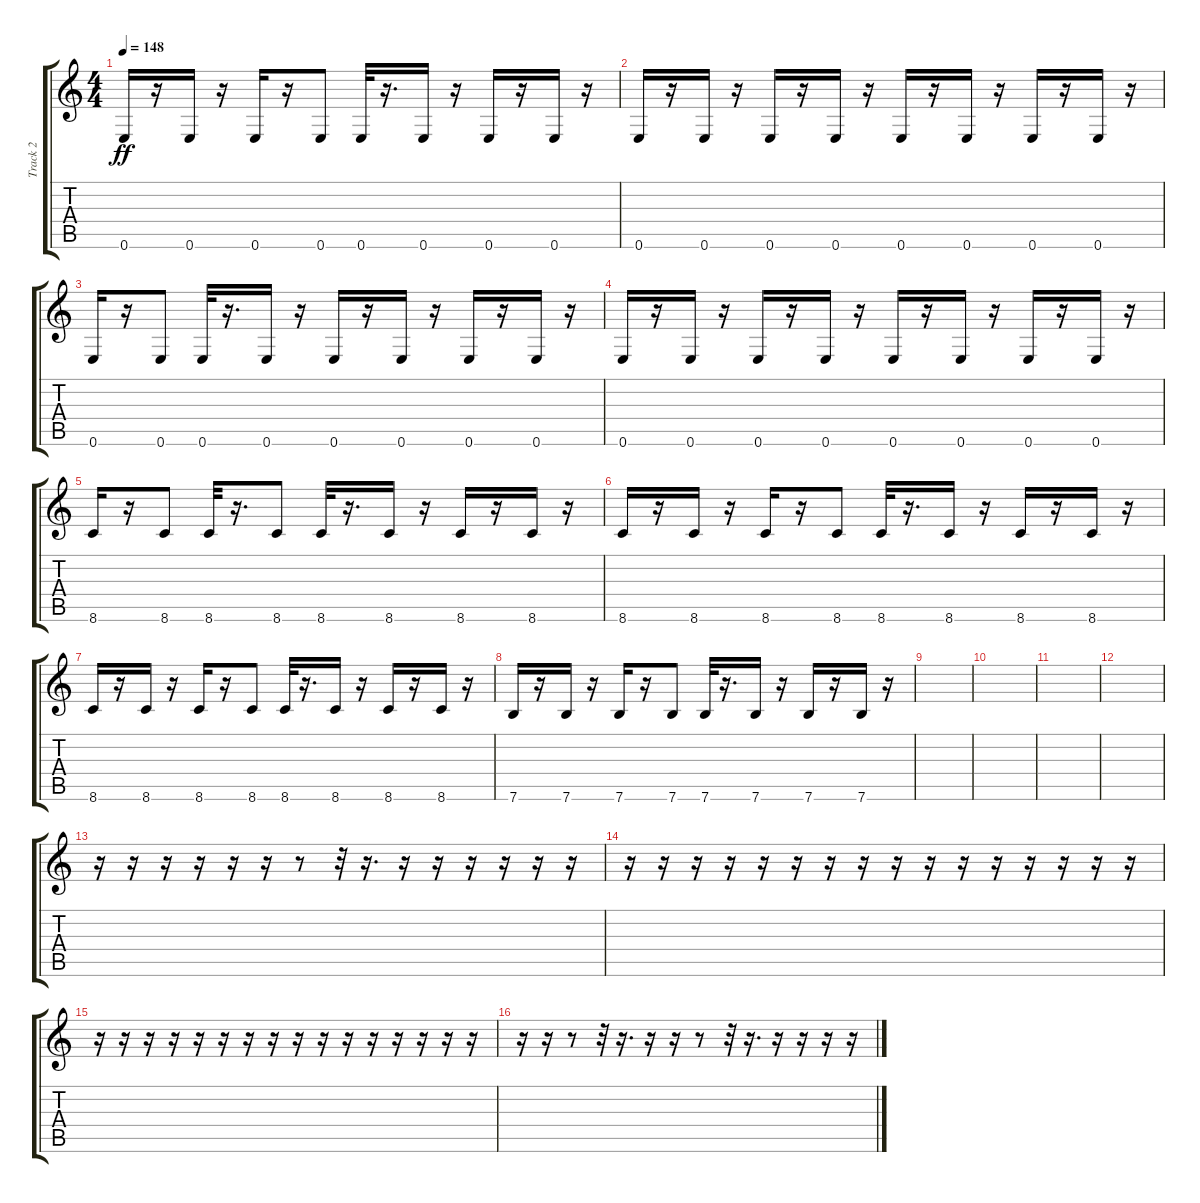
\track ("Track 2" "Track 2") {instrument synthbass1}
\staff {score tabs}
\tuning (E4 B3 G3 D3 A2 E2) {hide}
\ts (4 4)
\tempo 148
\clef g2
\ks c
0.6.16{dy ff} r.16 0.6.16 r.16 0.6.16 r.16 0.6.8 0.6.32 r.16{d} 0.6.16 r.16 0.6.16 r.16 0.6.16 r.16 |
0.6.16 r.16 0.6.16 r.16 0.6.16 r.16 0.6.16 r.16 0.6.16 r.16 0.6.16 r.16 0.6.16 r.16 0.6.16 r.16 |
0.6.16 r.16 0.6.8 0.6.32 r.16{d} 0.6.16 r.16 0.6.16 r.16 0.6.16 r.16 0.6.16 r.16 0.6.16 r.16 |
0.6.16 r.16 0.6.16 r.16 0.6.16 r.16 0.6.16 r.16 0.6.16 r.16 0.6.16 r.16 0.6.16 r.16 0.6.16 r.16 |
8.6.16 r.16 8.6.8 8.6.32 r.16{d} 8.6.8 8.6.32 r.16{d} 8.6.16 r.16 8.6.16 r.16 8.6.16 r.16 |
8.6.16 r.16 8.6.16 r.16 8.6.16 r.16 8.6.8 8.6.32 r.16{d} 8.6.16 r.16 8.6.16 r.16 8.6.16 r.16 |
8.6.16 r.16 8.6.16 r.16 8.6.16 r.16 8.6.8 8.6.32 r.16{d} 8.6.16 r.16 8.6.16 r.16 8.6.16 r.16 |
7.6.16 r.16 7.6.16 r.16 7.6.16 r.16 7.6.8 7.6.32 r.16{d} 7.6.16 r.16 7.6.16 r.16 7.6.16 r.16 |
|
|
|
|
r.16 r.16 r.16 r.16 r.16 r.16 r.8 r.32 r.16{d} r.16 r.16 r.16 r.16 r.16 r.16 |
r.16 r.16 r.16 r.16 r.16 r.16 r.16 r.16 r.16 r.16 r.16 r.16 r.16 r.16 r.16 r.16 |
r.16 r.16 r.16 r.16 r.16 r.16 r.16 r.16 r.16 r.16 r.16 r.16 r.16 r.16 r.16 r.16 |
r.16 r.16 r.8 r.32 r.16{d} r.16 r.16 r.8 r.32 r.16{d} r.16 r.16 r.16 r.16
